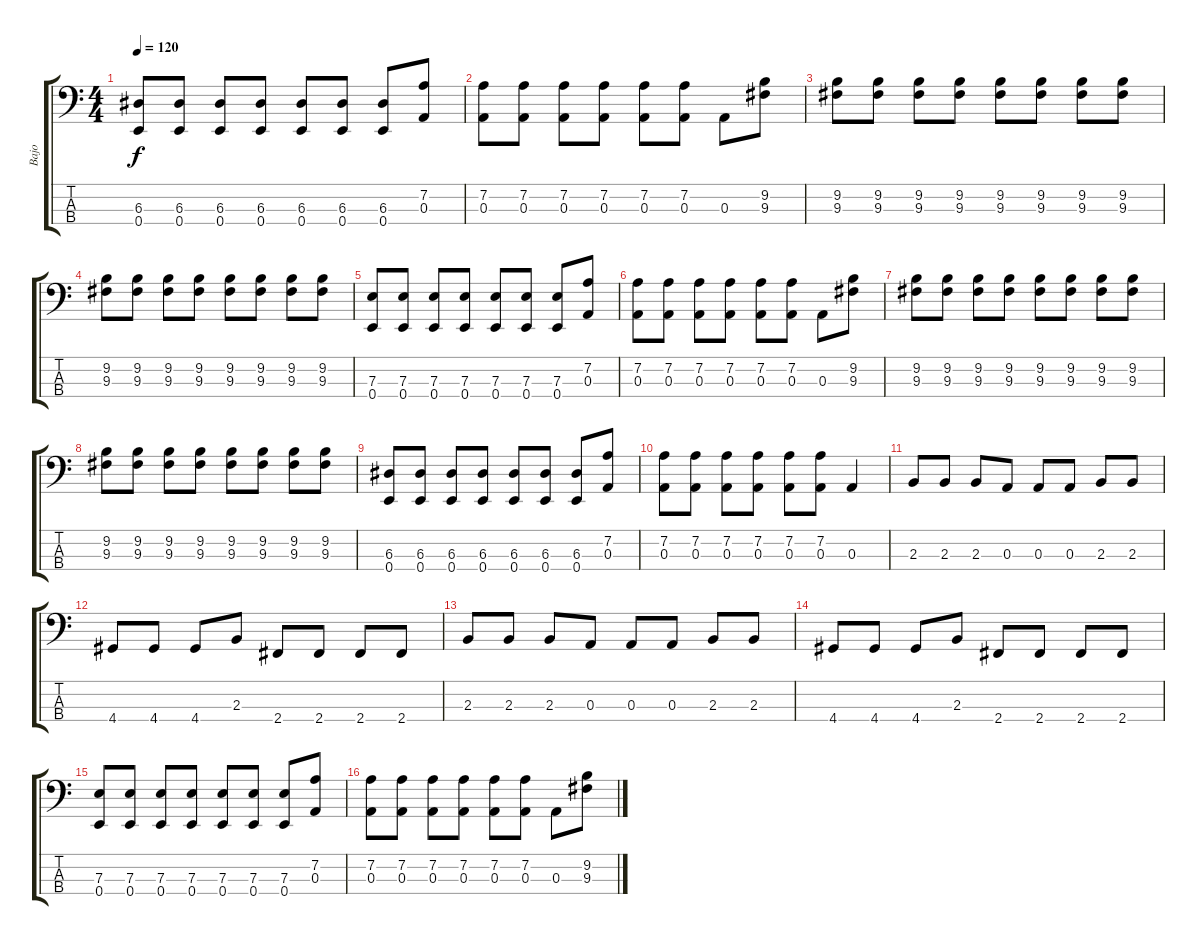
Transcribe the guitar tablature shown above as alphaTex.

\track ("Bajo" "Bajo") {instrument electricguitarmuted}
\staff {score tabs}
\tuning (G2 D2 A1 E1) {hide}
\ts (4 4)
\tempo 120
\clef f4
\ks c
(6.3 0.4).8{dy f} (6.3 0.4).8 (6.3 0.4).8 (6.3 0.4).8 (6.3 0.4).8 (6.3 0.4).8 (6.3 0.4).8 (7.2 0.3).8 |
(7.2 0.3).8 (7.2 0.3).8 (7.2 0.3).8 (7.2 0.3).8 (7.2 0.3).8 (7.2 0.3).8 0.3.8 (9.2 9.3).8 |
(9.2 9.3).8 (9.2 9.3).8 (9.2 9.3).8 (9.2 9.3).8 (9.2 9.3).8 (9.2 9.3).8 (9.2 9.3).8 (9.2 9.3).8 |
(9.2 9.3).8 (9.2 9.3).8 (9.2 9.3).8 (9.2 9.3).8 (9.2 9.3).8 (9.2 9.3).8 (9.2 9.3).8 (9.2 9.3).8 |
(7.3 0.4).8 (7.3 0.4).8 (7.3 0.4).8 (7.3 0.4).8 (7.3 0.4).8 (7.3 0.4).8 (7.3 0.4).8 (7.2 0.3).8 |
(7.2 0.3).8 (7.2 0.3).8 (7.2 0.3).8 (7.2 0.3).8 (7.2 0.3).8 (7.2 0.3).8 0.3.8 (9.2 9.3).8 |
(9.2 9.3).8 (9.2 9.3).8 (9.2 9.3).8 (9.2 9.3).8 (9.2 9.3).8 (9.2 9.3).8 (9.2 9.3).8 (9.2 9.3).8 |
(9.2 9.3).8 (9.2 9.3).8 (9.2 9.3).8 (9.2 9.3).8 (9.2 9.3).8 (9.2 9.3).8 (9.2 9.3).8 (9.2 9.3).8 |
(6.3 0.4).8 (6.3 0.4).8 (6.3 0.4).8 (6.3 0.4).8 (6.3 0.4).8 (6.3 0.4).8 (6.3 0.4).8 (7.2 0.3).8 |
(7.2 0.3).8 (7.2 0.3).8 (7.2 0.3).8 (7.2 0.3).8 (7.2 0.3).8 (7.2 0.3).8 0.3.4 |
2.3.8 2.3.8 2.3.8 0.3.8 0.3.8 0.3.8 2.3.8 2.3.8 |
4.4.8 4.4.8 4.4.8 2.3.8 2.4.8 2.4.8 2.4.8 2.4.8 |
2.3.8 2.3.8 2.3.8 0.3.8 0.3.8 0.3.8 2.3.8 2.3.8 |
4.4.8 4.4.8 4.4.8 2.3.8 2.4.8 2.4.8 2.4.8 2.4.8 |
(7.3 0.4).8 (7.3 0.4).8 (7.3 0.4).8 (7.3 0.4).8 (7.3 0.4).8 (7.3 0.4).8 (7.3 0.4).8 (7.2 0.3).8 |
(7.2 0.3).8 (7.2 0.3).8 (7.2 0.3).8 (7.2 0.3).8 (7.2 0.3).8 (7.2 0.3).8 0.3.8 (9.2 9.3).8
